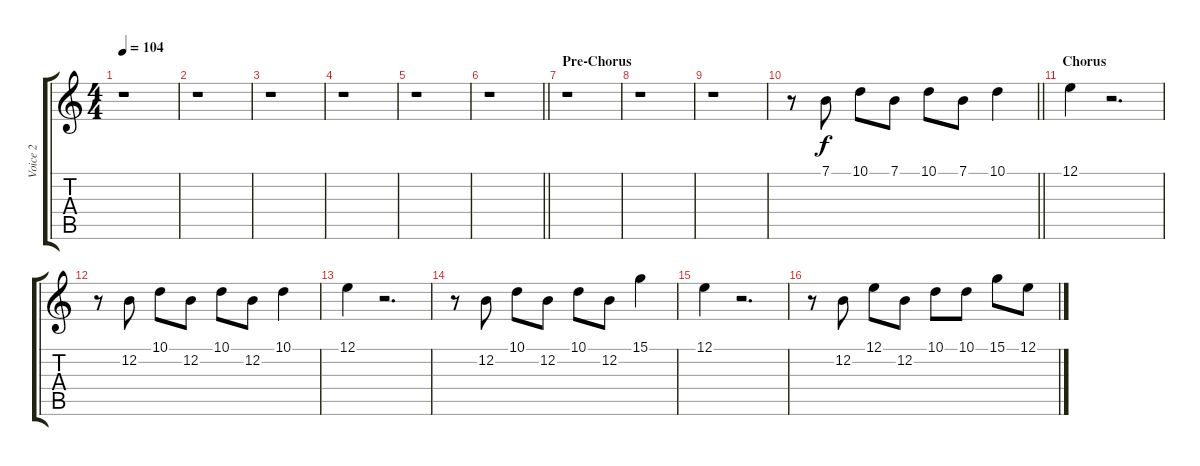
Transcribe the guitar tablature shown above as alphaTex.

\track ("Voice 2" "Voice 2") {instrument lead2sawtooth}
\staff {score tabs}
\tuning (E4 B3 G3 D3 A2 E2) {hide}
\ts (4 4)
\tempo 104
\clef g2
\ks c
r.1{dy f} |
r.1 |
r.1 |
r.1 |
r.1 |
\barLineRight lightlight
r.1 |
\section ("" "Pre-Chorus")
r.1 |
r.1 |
r.1 |
\barLineRight lightlight
r.8 7.1.8 10.1.8 7.1.8 10.1.8 7.1.8 10.1.4 |
\section ("" "Chorus")
12.1.4 r.2{d} |
r.8 12.2.8 10.1.8 12.2.8 10.1.8 12.2.8 10.1.4 |
12.1.4 r.2{d} |
r.8 12.2.8 10.1.8 12.2.8 10.1.8 12.2.8 15.1.4 |
12.1.4 r.2{d} |
r.8 12.2.8 12.1.8 12.2.8 10.1.8 10.1.8 15.1.8 12.1.8
